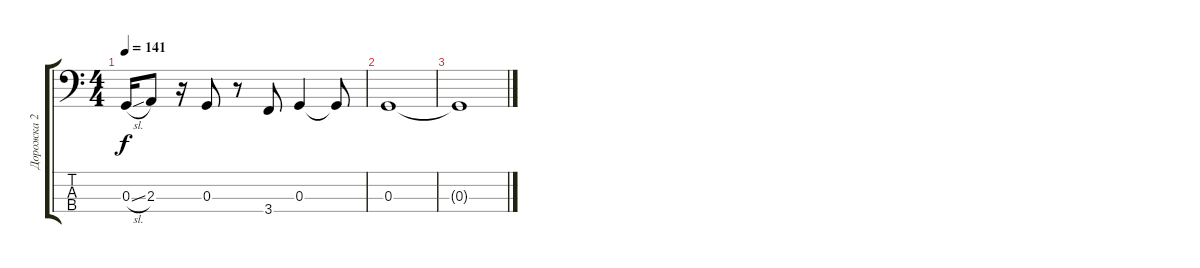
\track ("Дорожка 2" "Дорожка 2") {instrument electricbassfinger}
\staff {score tabs}
\tuning (F2 C2 G1 D1) {hide}
\ts (4 4)
\tempo 141
\clef f4
\ks c
0.3{sl}.16{dy f} 2.3.8 r.16 0.3.8 r.8 3.4.8 0.3.4 0.3{t}.8 |
0.3.1 |
0.3{t}.1
